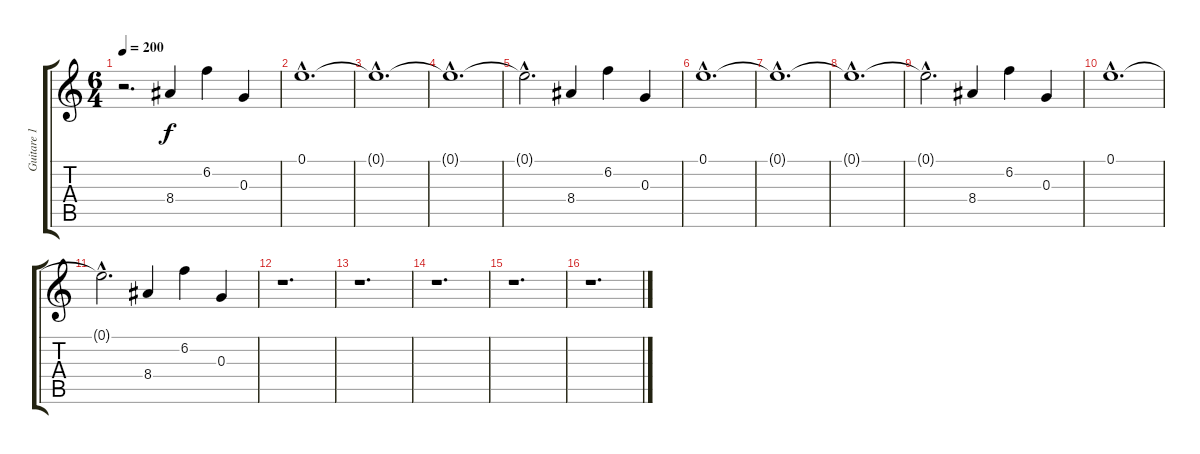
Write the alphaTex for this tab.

\track ("Guitare 1" "Guitare 1") {instrument electricguitarclean}
\staff {score tabs}
\tuning (E4 B3 G3 D3 A2 E2) {hide}
\ts (6 4)
\tempo 200
\clef g2
\ks c
r.2{d dy f instrument electricguitarclean} 8.4.4 6.2.4 0.3.4 |
0.1{hac}.1{d} |
0.1{hac t}.1{d} |
0.1{hac t}.1{d} |
0.1{hac t}.2{d} 8.4.4 6.2.4 0.3.4 |
0.1{hac}.1{d} |
0.1{hac t}.1{d} |
0.1{hac t}.1{d} |
0.1{hac t}.2{d} 8.4.4 6.2.4 0.3.4 |
0.1{hac}.1{d} |
0.1{hac t}.2{d} 8.4.4 6.2.4 0.3.4 |
r.1{d} |
r.1{d} |
r.1{d} |
r.1{d} |
r.1{d}
